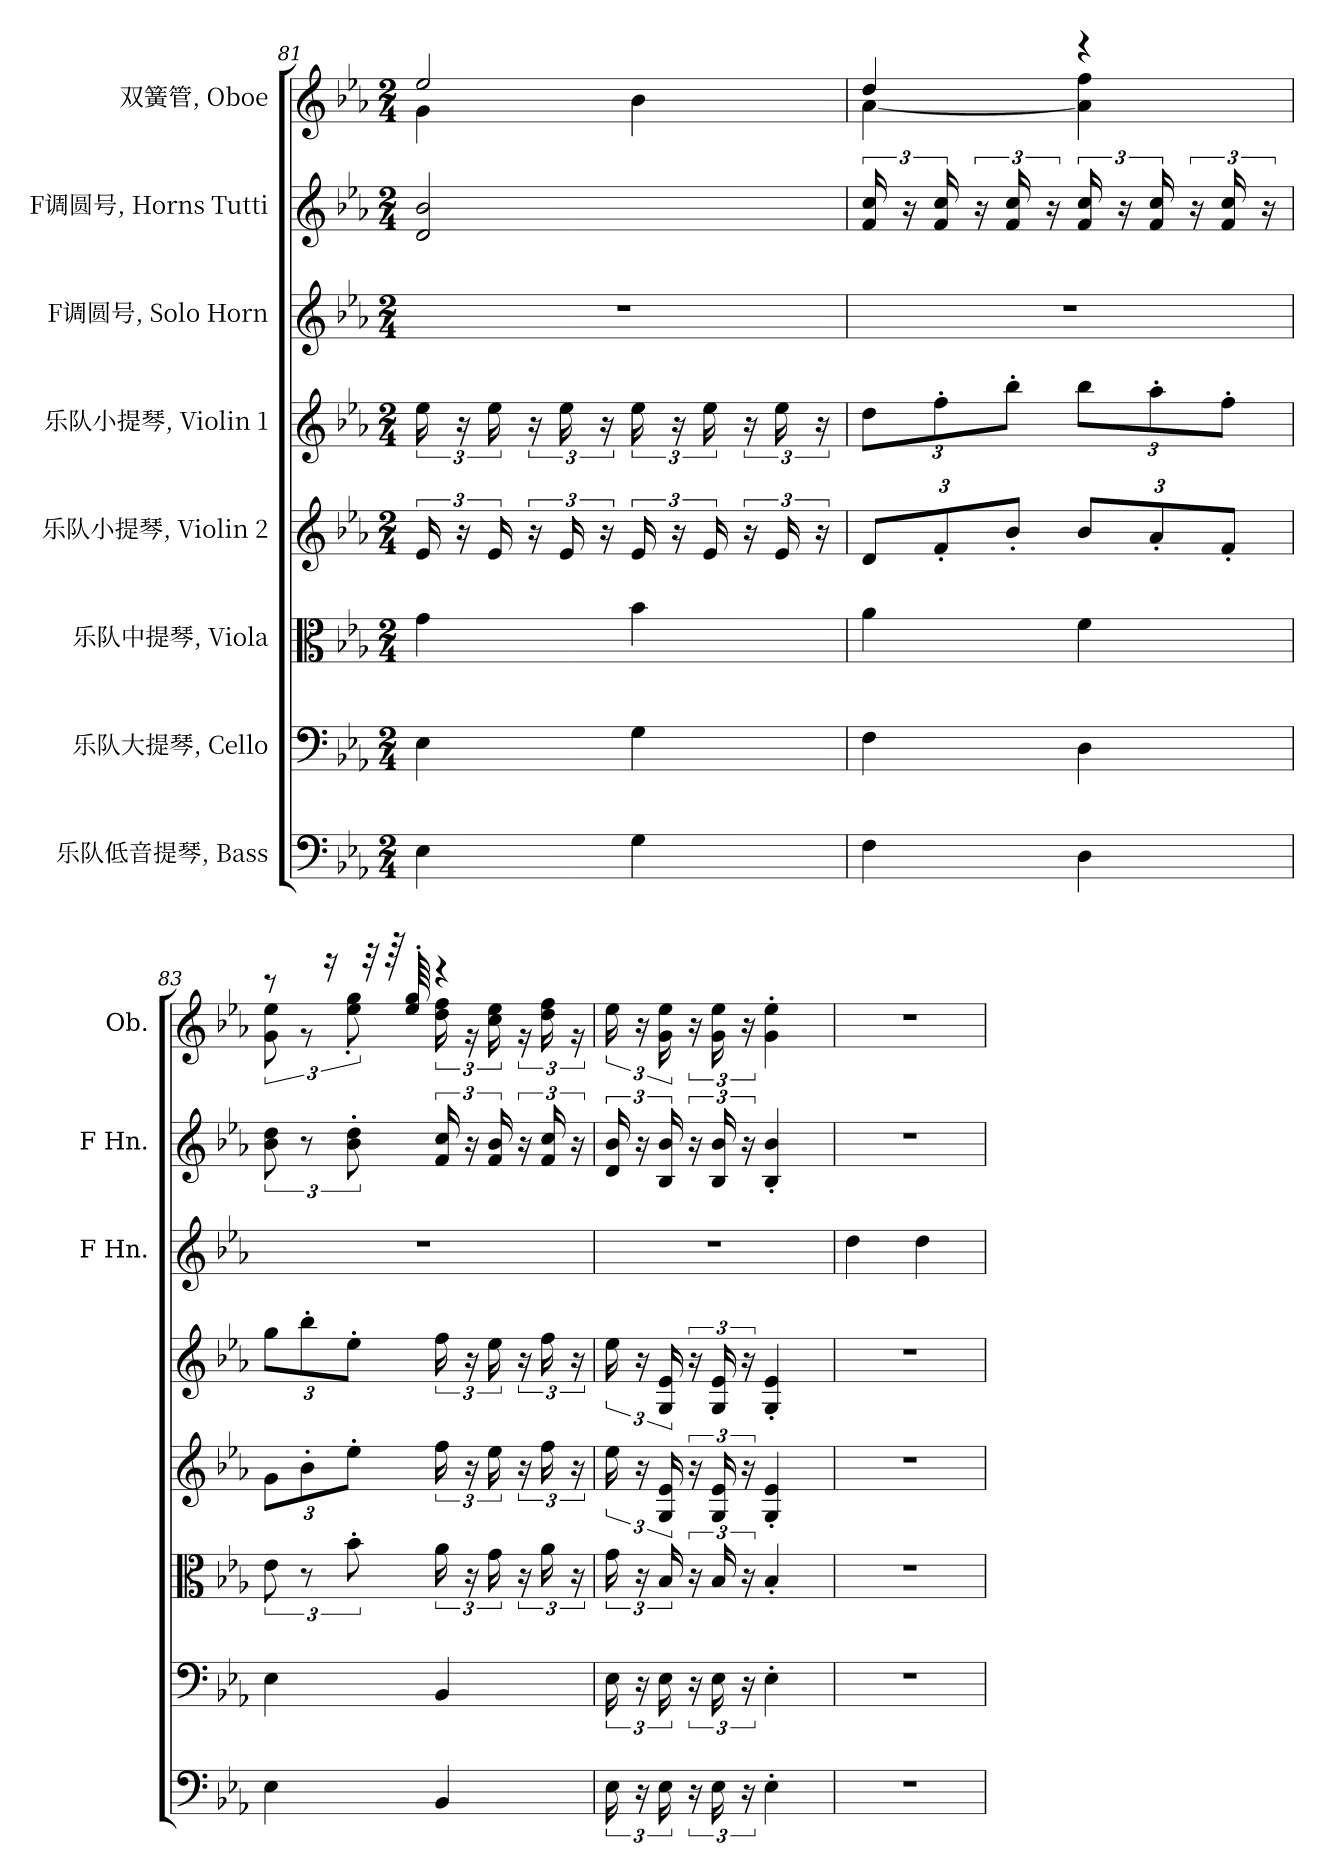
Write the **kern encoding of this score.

**kern	**kern	**kern	**kern	**kern	**kern	**kern	**kern
*part8	*part7	*part6	*part5	*part4	*part3	*part2	*part1
*staff8	*staff7	*staff6	*staff5	*staff4	*staff3	*staff2	*staff1
*I"乐队低音提琴, Bass	*I"乐队大提琴, Cello	*I"乐队中提琴, Viola	*I"乐队小提琴, Violin 2	*I"乐队小提琴, Violin 1	*I"F调圆号, Solo Horn	*I"F调圆号, Horns Tutti	*I"双簧管, Oboe
*	*	*	*	*	*I'F Hn.	*I'F Hn.	*I'Ob.
*clefF4	*clefF4	*clefC3	*clefG2	*clefG2	*clefG2	*clefG2	*clefG2
*ITrd7c12	*	*	*	*	*ITrd4c7	*ITrd4c7	*
*k[b-e-a-]	*k[b-e-a-]	*k[b-e-a-]	*k[b-e-a-]	*k[b-e-a-]	*k[b-e-a-d-]	*k[b-e-a-d-]	*k[b-e-a-]
*M2/4	*M2/4	*M2/4	*M2/4	*M2/4	*M2/4	*M2/4	*M2/4
=81	=81	=81	=81	=81	=81	=81	=81
*	*	*	*	*	*	*	*^
4EE-\	4E-\	4g\	24e-/	24ee-\	2r	2G/ 2e-/	2ee-/	4g\
.	.	.	24r	24r	.	.	.	.
.	.	.	24e-/	24ee-\	.	.	.	.
.	.	.	24r	24r	.	.	.	.
.	.	.	24e-/	24ee-\	.	.	.	.
.	.	.	24r	24r	.	.	.	.
4GG\	4G\	4b-\	24e-/	24ee-\	.	.	.	4b-\
.	.	.	24r	24r	.	.	.	.
.	.	.	24e-/	24ee-\	.	.	.	.
.	.	.	24r	24r	.	.	.	.
.	.	.	24e-/	24ee-\	.	.	.	.
.	.	.	24r	24r	.	.	.	.
!!LO:PB:g=z	!!
=82	=82	=82	=82	=82	=82	=82	=82	=82
*	*	*	*Xbrackettup	*Xbrackettup	*	*	*	*
4FF\	4F\	4a-\	12d/L	12dd\L	2r	24B-/ 24f/	4dd/	[4a-\
.	.	.	.	.	.	24r	.	.
.	.	.	12f'/	12ff'\	.	24B-/ 24f/	.	.
.	.	.	.	.	.	24r	.	.
.	.	.	12b-'/J	12bb-'\J	.	24B-/ 24f/	.	.
.	.	.	.	.	.	24r	.	.
4DD\	4D\	4f\	12b-/L	12bb-\L	.	24B-/ 24f/	4r	4a-\] 4ff\
.	.	.	.	.	.	24r	.	.
.	.	.	12a-'/	12aa-'\	.	24B-/ 24f/	.	.
.	.	.	.	.	.	24r	.	.
.	.	.	12f'/J	12ff'\J	.	24B-/ 24f/	.	.
.	.	.	.	.	.	24r	.	.
=83	=83	=83	=83	=83	=83	=83	=83	=83
4EE-\	4E-\	12e-\	12g\L	12gg\L	2r	12e-\ 12g\	8r	12g\ 12ee-\
.	.	12r	12b-'\	12bb-'\	.	12r	.	12r
.	.	.	.	.	.	.	16r	.
.	.	12b-'\	12ee-'\J	12ee-'\J	.	12e-\' 12g\'	.	12ee-\' 12gg\'
.	.	.	.	.	.	.	32r	.
.	.	.	.	.	.	.	64r	.
.	.	.	.	.	.	.	64ee-/' 64gg/'	.
*	*	*	*brackettup	*brackettup	*	*	*	*
4BBB-/	4BB-/	24a-\	24ff\	24ff\	.	24B-/ 24f/	4r	24dd\ 24ff\
.	.	24r	24r	24r	.	24r	.	24r
.	.	24g\	24ee-\	24ee-\	.	24B-/ 24e-/	.	24cc\ 24ee-\
.	.	24r	24r	24r	.	24r	.	24r
.	.	24a-\	24ff\	24ff\	.	24B-/ 24f/	.	24dd\ 24ff\
.	.	24r	24r	24r	.	24r	.	24r
*	*	*	*	*	*	*	*v	*v
=84	=84	=84	=84	=84	=84	=84	=84
24EE-\	24E-\	24g\	24ee-\	24ee-\	2r	24G/ 24e-/	24ee-\
24r	24r	24r	24r	24r	.	24r	24r
24EE-\	24E-\	24B-/	24G/ 24e-/	24G/ 24e-/	.	24E-/ 24e-/	24g\ 24ee-\
24r	24r	24r	24r	24r	.	24r	24r
24EE-\	24E-\	24B-/	24G/ 24e-/	24G/ 24e-/	.	24E-/ 24e-/	24g\ 24ee-\
24r	24r	24r	24r	24r	.	24r	24r
4EE-'\	4E-'\	4B-'/	4G/' 4e-/'	4G/' 4e-/'	.	4E-/' 4e-/'	4g\' 4ee-\'
!!LO:PB:g=z
=85	=85	=85	=85	=85	=85	=85	=85
2r	2r	2r	2r	2r	4g\	2r	2r
.	.	.	.	.	4g\	.	.
=	=	=	=	=	=	=	=
*-	*-	*-	*-	*-	*-	*-	*-
